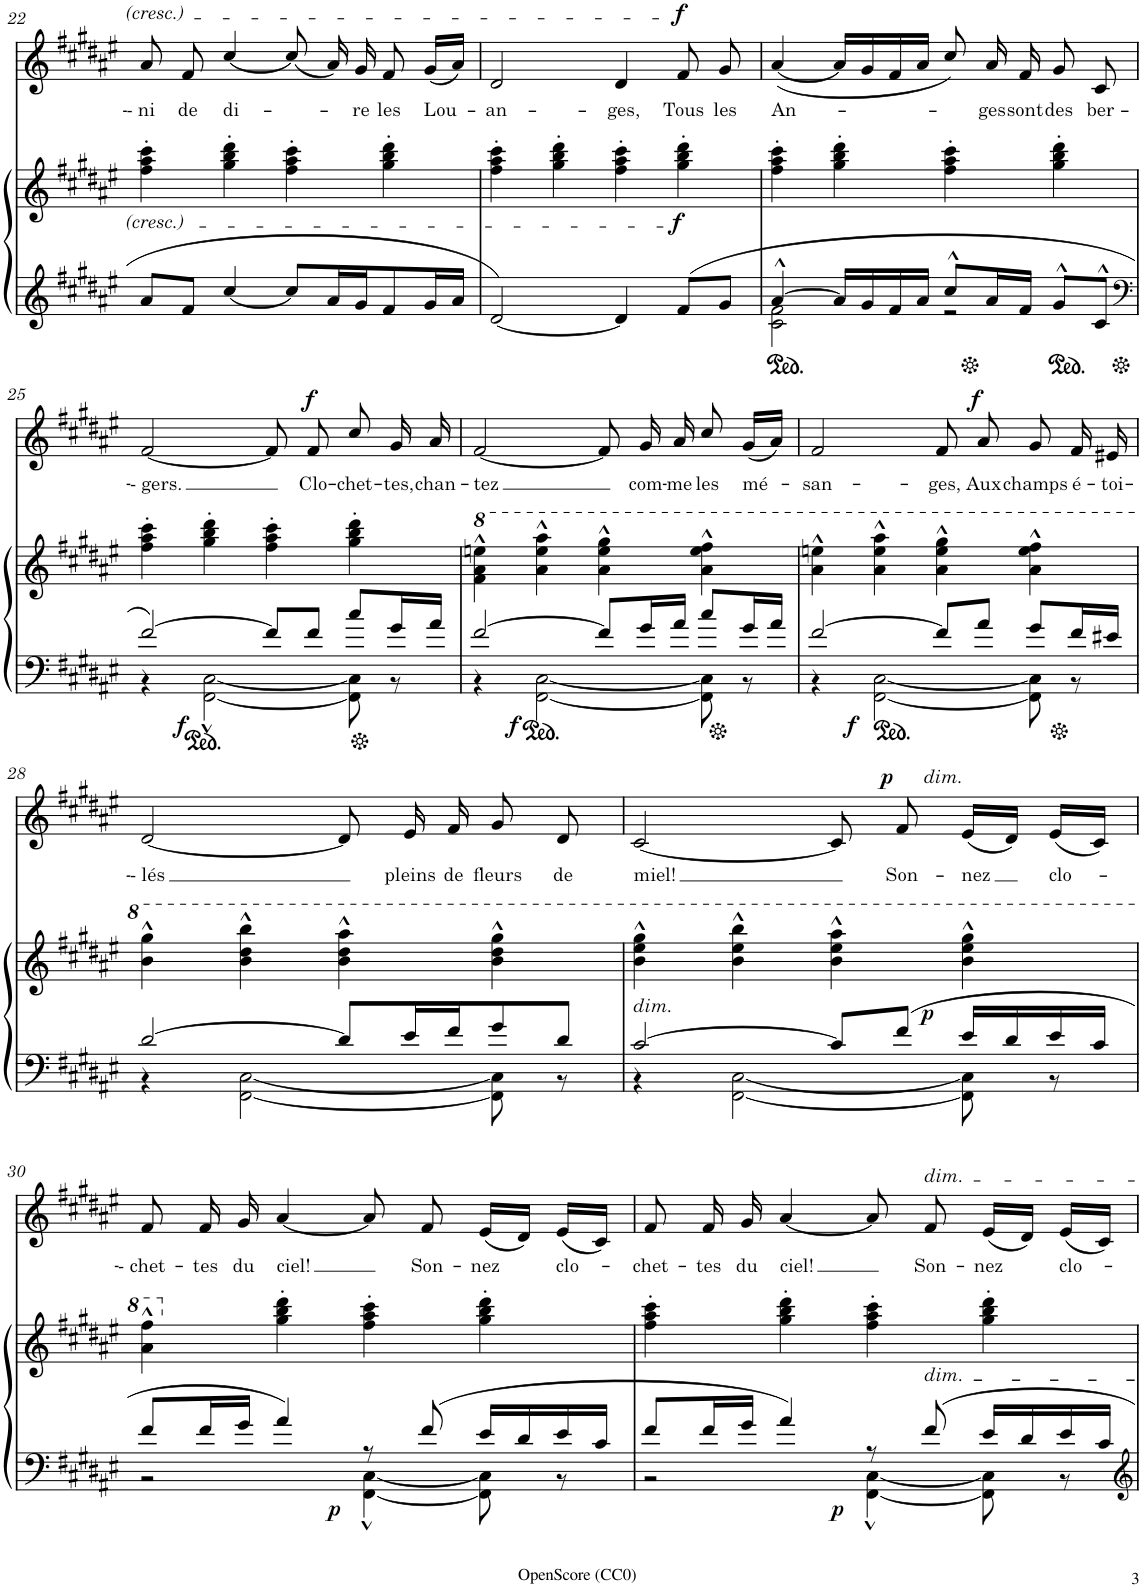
**kern	**kern	**dynam	**kern	**text	**dynam
*part2	*part2	*part2	*part1	*part1	*part1
*staff3	*staff2	*staff2/3	*staff1	*staff1	*staff1
*I"Piano	*	*	*I"Chant Voice	*	*
*I'Pno	*	*	*	*	*
!!LO:PB:g=z
*clefG2	*clefG2	*	*clefG2	*	*
*k[f#c#g#d#a#e#]	*k[f#c#g#d#a#e#]	*	*k[f#c#g#d#a#e#]	*	*
*M4/4	*M4/4	*	*M4/4	*	*
=22	=22	=22	=22	=22	=22
!	!	!	!	!LO:LY:b	!
8a#/L	4ff#\' 4aa#\' 4ccc#\'	.	8a#/	-- ni	.
!	!	!	!	!LO:LY:b	!
8f#/J	.	.	8f#/	de	.
!	!	!	!	!LO:LY:b	!
[<4cc#/	4gg#\' 4bb\' 4ddd#\'	.	[4cc#/	di-	.
8cc#/L]	4ff#\' 4aa#\' 4ccc#\'	.	(8cc#/]	.	.
16a#/L	.	.	16a#/)	.	.
!	!	!	!	!LO:LY:b	!
16g#/J	.	.	16g#/	-re	.
!	!	!	!	!LO:LY:b	!
8f#/	4gg#\' 4bb\' 4ddd#\'	.	8f#/	les	.
!	!	!	!	!LO:LY:b	!
16g#/L	.	.	(16g#/LL	Lou-	.
16a#/JJ	.	.	16a#/JJ)	.	.
=23	=23	=23	=23	=23	=23
!	!	!	!	!LO:LY:b	!
[2d#/	4ff#\' 4aa#\' 4ccc#\'	.	2d#/	-an-	.
.	4gg#\' 4bb\' 4ddd#\'	.	.	.	.
!	!	!	!	!LO:LY:b	!
4d#/]	4ff#\' 4aa#\' 4ccc#\'	.	4d#/	-ges,	.
!	!	!LO:DY:a=2	!	!LO:LY:b	!LO:DY:a
8f#/L	4gg#\' 4bb\' 4ddd#\'	f	8f#/	Tous	f
!	!	!	!	!LO:LY:b	!
8g#/J	.	.	8g#/	les	.
=24	=24	=24	=24	=24	=24
*^	*	*	*	*	*
!	!	!	!	!	!LO:LY:b	!
[4a#^^/	2c#\ 2f#\	4ff#\' 4aa#\' 4ccc#\'	.	([4a#/	An-	.
16a#/LL]	.	4gg#\' 4bb\' 4ddd#\'	.	16a#/LL]	.	.
16g#/	.	.	.	16g#/	.	.
16f#/	.	.	.	16f#/	.	.
16a#/JJ	.	.	.	16a#/JJ	.	.
8cc#^^/L	2r	4ff#\' 4aa#\' 4ccc#\'	.	8cc#/)	.	.
!	!	!	!	!	!LO:LY:b	!
16a#/L	.	.	.	16a#/	-ges	.
!	!	!	!	!	!LO:LY:b	!
16f#/JJ	.	.	.	16f#/	sont	.
!	!	!	!	!	!LO:LY:b	!
8g#^^/L	.	4gg#\' 4bb\' 4ddd#\'	.	8g#/	des	.
!	!	!	!	!	!LO:LY:b	!
8c#^^/J	.	.	.	8c#/	ber-	.
!!LO:LB:g=z
=25	=25	=25	=25	=25	=25	=25
*clefF4	*	*	*	*	*	*
!	!	!	!	!	!LO:LY:b	!
[2f#/	4r	4ff#\' 4aa#\' 4ccc#\'	.	[2f#/	-- gers.	.
!	!	!	!LO:DY:b=2	!	!	!
.	[2FF#\^^ [2C#\^^	4gg#\' 4bb\' 4ddd#\'	f	.	.	.
8f#/L]	.	4ff#\' 4aa#\' 4ccc#\'	.	8f#/]	.	.
!	!	!	!	!	!LO:LY:b	!LO:DY:a
8f#/J	.	.	.	8f#/	Clo-	f
!	!	!	!	!	!LO:LY:b	!
8cc#/L	8FF#\] 8C#\]	4gg#\' 4bb\' 4ddd#\'	.	8cc#/	-chet-	.
!	!	!	!	!	!LO:LY:b	!
16g#/L	8r	.	.	16g#/	-tes,	.
!	!	!	!	!	!LO:LY:b	!
16a#/JJ	.	.	.	16a#/	chan-	.
=26	=26	=26	=26	=26	=26	=26
*	*	*8va	*	*	*	*
!	!	!	!	!	!LO:LY:b	!
[2f#/	4r	4ff#\^^ 4aa#\^^ 4eeen\^^	.	[2f#/	-tez	.
!	!	!	!LO:DY:b=2	!	!	!
.	[2FF#\ [2C#\	4aa#\^^ 4eee\^^ 4aaa#\^^	f	.	.	.
8f#/L]	.	4aa#\^^ 4eee\^^ 4ggg#\^^	.	8f#/]	.	.
!	!	!	!	!	!LO:LY:b	!
16g#/L	.	.	.	16g#/	com-	.
!	!	!	!	!	!LO:LY:b	!
16a#/JJ	.	.	.	16a#/	-me	.
!	!	!	!	!	!LO:LY:b	!
8cc#/L	8FF#\] 8C#\]	4aa#\^^ 4eee\^^ 4fff#\^^	.	8cc#/	les	.
!	!	!	!	!	!LO:LY:b	!
16g#/L	8r	.	.	(16g#/LL	mé-	.
16a#/JJ	.	.	.	16a#/JJ)	.	.
=27	=27	=27	=27	=27	=27	=27
!	!	!	!	!	!LO:LY:b	!
[2f#/	4r	4aa#\^^ 4eeen\^^	.	2f#/	-san-	.
!	!	!	!LO:DY:b=2	!	!	!
.	[2FF#\ [2C#\	4aa#\^^ 4eee\^^ 4aaa#\^^	f	.	.	.
!	!	!	!	!	!LO:LY:b	!
8f#/L]	.	4aa#\^^ 4eee\^^ 4ggg#\^^	.	8f#/	-ges,	.
!	!	!	!	!	!LO:LY:b	!LO:DY:a
8a#/J	.	.	.	8a#/	Aux	f
!	!	!	!	!	!LO:LY:b	!
8g#/L	8FF#\] 8C#\]	4aa#\^^ 4eee\^^ 4fff#\^^	.	8g#/	champs	.
!	!	!	!	!	!LO:LY:b	!
16f#/L	8r	.	.	16f#/	é-	.
!	!	!	!	!	!LO:LY:b	!
16e#X/JJ	.	.	.	16e#X/	-toi-	.
!!LO:LB:g=z
=28	=28	=28	=28	=28	=28	=28
!	!	!	!	!	!LO:LY:b	!
[2d#/	4r	4bb\^^ 4ggg#\^^	.	[2d#/	-- lés	.
.	[2FF#\ [2C#\	4bb\^^ 4ddd#\^^ 4bbb\^^	.	.	.	.
8d#/L]	.	4bb\^^ 4ddd#\^^ 4aaa#\^^	.	8d#/]	.	.
!	!	!	!	!	!LO:LY:b	!
16e#/L	.	.	.	16e#/	pleins	.
!	!	!	!	!	!LO:LY:b	!
16f#/J	.	.	.	16f#/	de	.
!	!	!	!	!	!LO:LY:b	!
8g#/	8FF#\] 8C#\]	4bb\^^ 4ddd#\^^ 4ggg#\^^	.	8g#/	fleurs	.
!	!	!	!	!	!LO:LY:b	!
8d#/J	8r	.	.	8d#/	de	.
=29	=29	=29	=29	=29	=29	=29
!	!	!LO:TX:b:i:t=dim.	!	!	!	!
!	!	!	!	!	!LO:LY:b	!
[2c#/	4r	4bb\^^ 4eee#\^^ 4ggg#\^^	.	[2c#/	miel!	.
.	[2FF#\ [2C#\	4bb\^^ 4eee#\^^ 4bbb\^^	.	.	.	.
8c#/L]	.	4bb\^^ 4eee#\^^ 4aaa#\^^	.	8c#/]	.	.
!	!	!	!	!LO:TX:a:i:t=dim.	!	!
!	!	!	!LO:DY:a=2	!	!LO:LY:b	!LO:DY:a
8f#/J	.	.	p	8f#/	Son-	p
!	!	!	!	!	!LO:LY:b	!
16e#/LL	8FF#\] 8C#\]	4bb\^^ 4eee#\^^ 4ggg#\^^	.	(16e#/LL	-nez	.
16d#/	.	.	.	16d#/JJ)	.	.
!	!	!	!	!	!LO:LY:b	!
16e#/	8r	.	.	(16e#/LL	clo-	.
16c#/JJ	.	.	.	16c#/JJ)	.	.
!!LO:LB:g=z
=30	=30	=30	=30	=30	=30	=30
!	!	!	!	!	!LO:LY:b	!
8f#/L	2r	4aa#\^^ 4fff#\^^	.	8f#/	-- chet-	.
!	!	!	!	!	!LO:LY:b	!
16f#/L	.	.	.	16f#/	-tes	.
!	!	!	!	!	!LO:LY:b	!
16g#/JJ	.	.	.	16g#/	du	.
*	*	*X8va	*	*	*	*
!	!	!	!	!	!LO:LY:b	!
4a#/	.	4gg#\' 4bb\' 4ddd#\'	.	[4a#/	ciel!	.
!	!	!	!LO:DY:b=2	!	!	!
8r	[4FF#\^^ [4C#\^^	4ff#\' 4aa#\' 4ccc#\'	p	8a#/]	.	.
!	!	!	!	!	!LO:LY:b	!
8f#/	.	.	.	8f#/	Son-	.
!	!	!	!	!	!LO:LY:b	!
16e#/LL	8FF#\] 8C#\]	4gg#\' 4bb\' 4ddd#\'	.	(16e#/LL	-nez	.
16d#/	.	.	.	16d#/JJ)	.	.
!	!	!	!	!	!LO:LY:b	!
16e#/	8r	.	.	(16e#/LL	clo-	.
16c#/JJ	.	.	.	16c#/JJ)	.	.
=31	=31	=31	=31	=31	=31	=31
!	!	!	!	!	!LO:LY:b	!
8f#/L	2r	4ff#\' 4aa#\' 4ccc#\'	.	8f#/	-chet-	.
!	!	!	!	!	!LO:LY:b	!
16f#/L	.	.	.	16f#/	-tes	.
!	!	!	!	!	!LO:LY:b	!
16g#/JJ	.	.	.	16g#/	du	.
!	!	!	!	!	!LO:LY:b	!
4a#/	.	4gg#\' 4bb\' 4ddd#\'	.	[4a#/	ciel!	.
!	!	!	!LO:DY:b=2	!	!	!
8r	[4FF#\^^ [4C#\^^	4ff#\' 4aa#\' 4ccc#\'	p	8a#/]	.	.
!	!	!	!	!LO:TX:a:i:t=dim.	!	!
!LO:TX:a:i:t=dim.	!	!	!	!	!	!
!	!	!	!	!	!LO:LY:b	!
8f#/	.	.	.	8f#/	Son-	.
!	!	!	!	!	!LO:LY:b	!
16e#/LL	8FF#\] 8C#\]	4gg#\' 4bb\' 4ddd#\'	.	(16e#/LL	-nez	.
16d#/	.	.	.	16d#/JJ)	.	.
!	!	!	!	!	!LO:LY:b	!
16e#/	8r	.	.	(16e#/LL	clo-	.
16c#/JJ	.	.	.	16c#/JJ)	.	.
*v	*v	*	*	*	*	*
=	=	=	=	=	=
*-	*-	*-	*-	*-	*-
